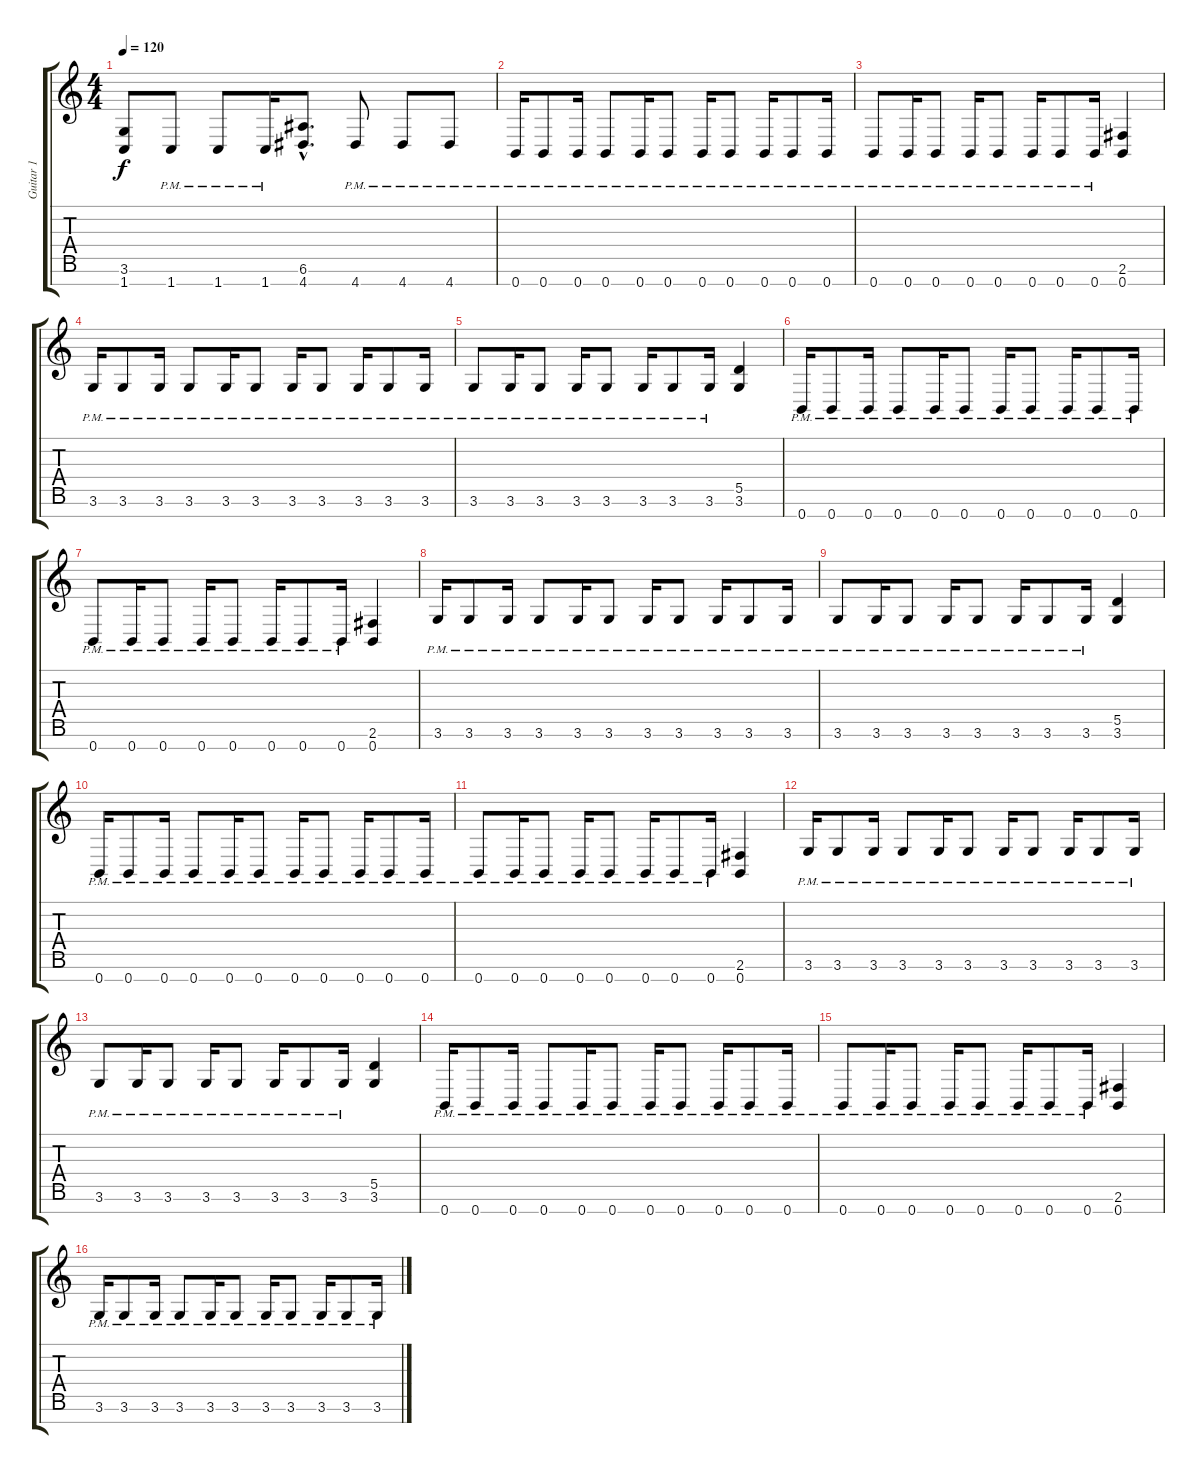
\track ("Guitar 1" "Guitar 1") {instrument distortionguitar}
\staff {score tabs}
\tuning (E4 B3 G3 D3 A2 E2 B1) {hide}
\ts (4 4)
\tempo 120
\clef g2
\ks c
(3.6{t} 1.7{t}).8{dy f} 1.7{pm}.8 1.7{pm}.8 1.7{pm}.16 (6.6{hac} 4.7{hac}).8{d} 4.7{pm}.8 4.7{pm}.8 4.7{pm}.8 |
\section ("" "")
0.7{pm}.16 0.7{pm}.8 0.7{pm}.16 0.7{pm}.8 0.7{pm}.16 0.7{pm}.8 0.7{pm}.16 0.7{pm}.8 0.7{pm}.16 0.7{pm}.8 0.7{pm}.16 |
0.7{pm}.8 0.7{pm}.16 0.7{pm}.8 0.7{pm}.16 0.7{pm}.8 0.7{pm}.16 0.7{pm}.8 0.7{pm}.16 (2.6 0.7).4 |
3.6{pm}.16 3.6{pm}.8 3.6{pm}.16 3.6{pm}.8 3.6{pm}.16 3.6{pm}.8 3.6{pm}.16 3.6{pm}.8 3.6{pm}.16 3.6{pm}.8 3.6{pm}.16 |
3.6{pm}.8 3.6{pm}.16 3.6{pm}.8 3.6{pm}.16 3.6{pm}.8 3.6{pm}.16 3.6{pm}.8 3.6{pm}.16 (5.5 3.6).4 |
0.7{pm}.16 0.7{pm}.8 0.7{pm}.16 0.7{pm}.8 0.7{pm}.16 0.7{pm}.8 0.7{pm}.16 0.7{pm}.8 0.7{pm}.16 0.7{pm}.8 0.7{pm}.16 |
0.7{pm}.8 0.7{pm}.16 0.7{pm}.8 0.7{pm}.16 0.7{pm}.8 0.7{pm}.16 0.7{pm}.8 0.7{pm}.16 (2.6 0.7).4 |
3.6{pm}.16 3.6{pm}.8 3.6{pm}.16 3.6{pm}.8 3.6{pm}.16 3.6{pm}.8 3.6{pm}.16 3.6{pm}.8 3.6{pm}.16 3.6{pm}.8 3.6{pm}.16 |
3.6{pm}.8 3.6{pm}.16 3.6{pm}.8 3.6{pm}.16 3.6{pm}.8 3.6{pm}.16 3.6{pm}.8 3.6{pm}.16 (5.5 3.6).4 |
0.7{pm}.16 0.7{pm}.8 0.7{pm}.16 0.7{pm}.8 0.7{pm}.16 0.7{pm}.8 0.7{pm}.16 0.7{pm}.8 0.7{pm}.16 0.7{pm}.8 0.7{pm}.16 |
0.7{pm}.8 0.7{pm}.16 0.7{pm}.8 0.7{pm}.16 0.7{pm}.8 0.7{pm}.16 0.7{pm}.8 0.7{pm}.16 (2.6 0.7).4 |
3.6{pm}.16 3.6{pm}.8 3.6{pm}.16 3.6{pm}.8 3.6{pm}.16 3.6{pm}.8 3.6{pm}.16 3.6{pm}.8 3.6{pm}.16 3.6{pm}.8 3.6{pm}.16 |
3.6{pm}.8 3.6{pm}.16 3.6{pm}.8 3.6{pm}.16 3.6{pm}.8 3.6{pm}.16 3.6{pm}.8 3.6{pm}.16 (5.5 3.6).4 |
0.7{pm}.16 0.7{pm}.8 0.7{pm}.16 0.7{pm}.8 0.7{pm}.16 0.7{pm}.8 0.7{pm}.16 0.7{pm}.8 0.7{pm}.16 0.7{pm}.8 0.7{pm}.16 |
0.7{pm}.8 0.7{pm}.16 0.7{pm}.8 0.7{pm}.16 0.7{pm}.8 0.7{pm}.16 0.7{pm}.8 0.7{pm}.16 (2.6 0.7).4 |
3.6{pm}.16 3.6{pm}.8 3.6{pm}.16 3.6{pm}.8 3.6{pm}.16 3.6{pm}.8 3.6{pm}.16 3.6{pm}.8 3.6{pm}.16 3.6{pm}.8 3.6{pm}.16
